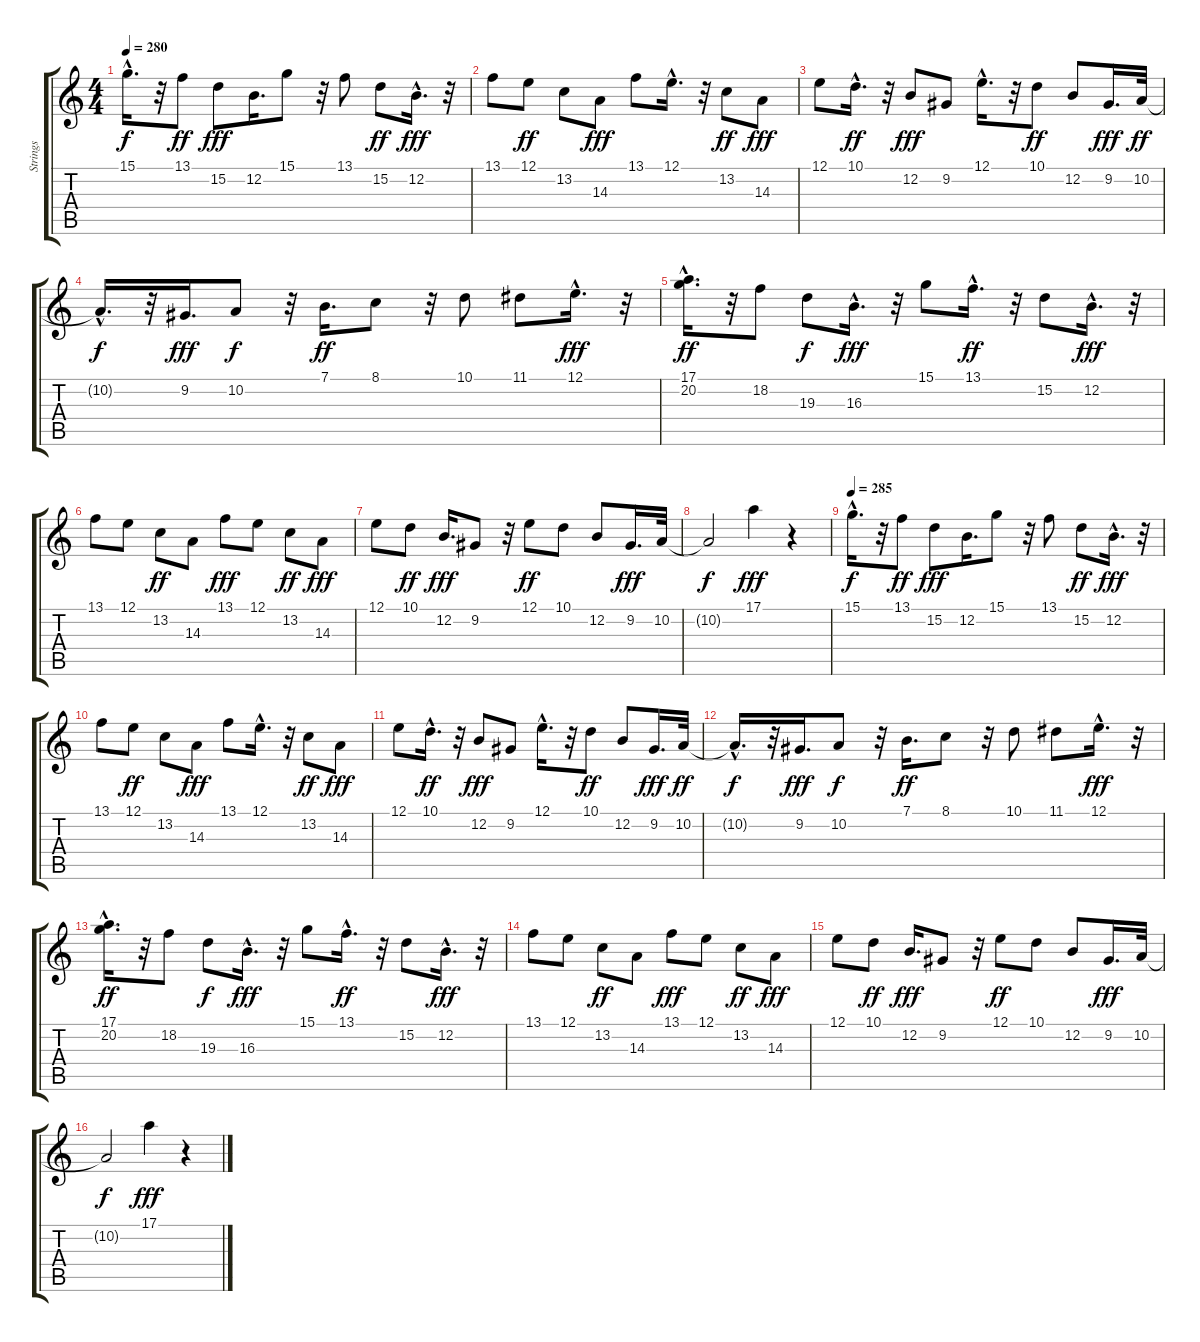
\track ("Strings" "Strings") {instrument stringensemble1}
\staff {score tabs}
\tuning (E4 B3 G3 D3 A2 E2) {hide}
\ts (4 4)
\tempo 280
\clef g2
\ks c
15.1{hac}.16{d dy f} r.32 13.1.8{dy ff} 15.2.8{dy fff} 12.2.16{d} 15.1.8 r.32 13.1.8 15.2.8{dy ff} 12.2{hac}.16{d dy fff} r.32 |
13.1.8 12.1.8{dy ff} 13.2.8 14.3.8{dy fff} 13.1.8 12.1{hac}.16{d} r.32 13.2.8{dy ff} 14.3.8{dy fff} |
12.1.8 10.1{hac}.16{d dy ff} r.32 12.2.8{dy fff} 9.2.8 12.1{hac}.16{d} r.32 10.1.8{dy ff} 12.2.8 9.2.16{d dy fff} 10.2.32{dy ff} |
10.2{hac t}.16{d dy f} r.32 9.2.16{d dy fff} 10.2.8{dy f} r.32 7.1.16{d dy ff} 8.1.8 r.32 10.1.8 11.1.8 12.1{hac}.16{d dy fff} r.32 |
(17.1 20.2{hac}).16{d dy ff} r.32 18.2.8 19.3.8{dy f} 16.3{hac}.16{d dy fff} r.32 15.1.8 13.1{hac}.16{d dy ff} r.32 15.2.8 12.2{hac}.16{d dy fff} r.32 |
13.1.8 12.1.8 13.2.8{dy ff} 14.3.8 13.1.8{dy fff} 12.1.8 13.2.8{dy ff} 14.3.8{dy fff} |
12.1.8 10.1.8{dy ff} 12.2.16{d dy fff} 9.2.8 r.32 12.1.8{dy ff} 10.1.8 12.2.8 9.2.16{d dy fff} 10.2.32 |
10.2{t}.2{dy f} 17.1.4{dy fff} r.4 |
\tempo 285
15.1{hac}.16{d dy f} r.32 13.1.8{dy ff} 15.2.8{dy fff} 12.2.16{d} 15.1.8 r.32 13.1.8 15.2.8{dy ff} 12.2{hac}.16{d dy fff} r.32 |
13.1.8 12.1.8{dy ff} 13.2.8 14.3.8{dy fff} 13.1.8 12.1{hac}.16{d} r.32 13.2.8{dy ff} 14.3.8{dy fff} |
12.1.8 10.1{hac}.16{d dy ff} r.32 12.2.8{dy fff} 9.2.8 12.1{hac}.16{d} r.32 10.1.8{dy ff} 12.2.8 9.2.16{d dy fff} 10.2.32{dy ff} |
10.2{hac t}.16{d dy f} r.32 9.2.16{d dy fff} 10.2.8{dy f} r.32 7.1.16{d dy ff} 8.1.8 r.32 10.1.8 11.1.8 12.1{hac}.16{d dy fff} r.32 |
(17.1 20.2{hac}).16{d dy ff} r.32 18.2.8 19.3.8{dy f} 16.3{hac}.16{d dy fff} r.32 15.1.8 13.1{hac}.16{d dy ff} r.32 15.2.8 12.2{hac}.16{d dy fff} r.32 |
13.1.8 12.1.8 13.2.8{dy ff} 14.3.8 13.1.8{dy fff} 12.1.8 13.2.8{dy ff} 14.3.8{dy fff} |
12.1.8 10.1.8{dy ff} 12.2.16{d dy fff} 9.2.8 r.32 12.1.8{dy ff} 10.1.8 12.2.8 9.2.16{d dy fff} 10.2.32 |
10.2{t}.2{dy f} 17.1.4{dy fff} r.4
